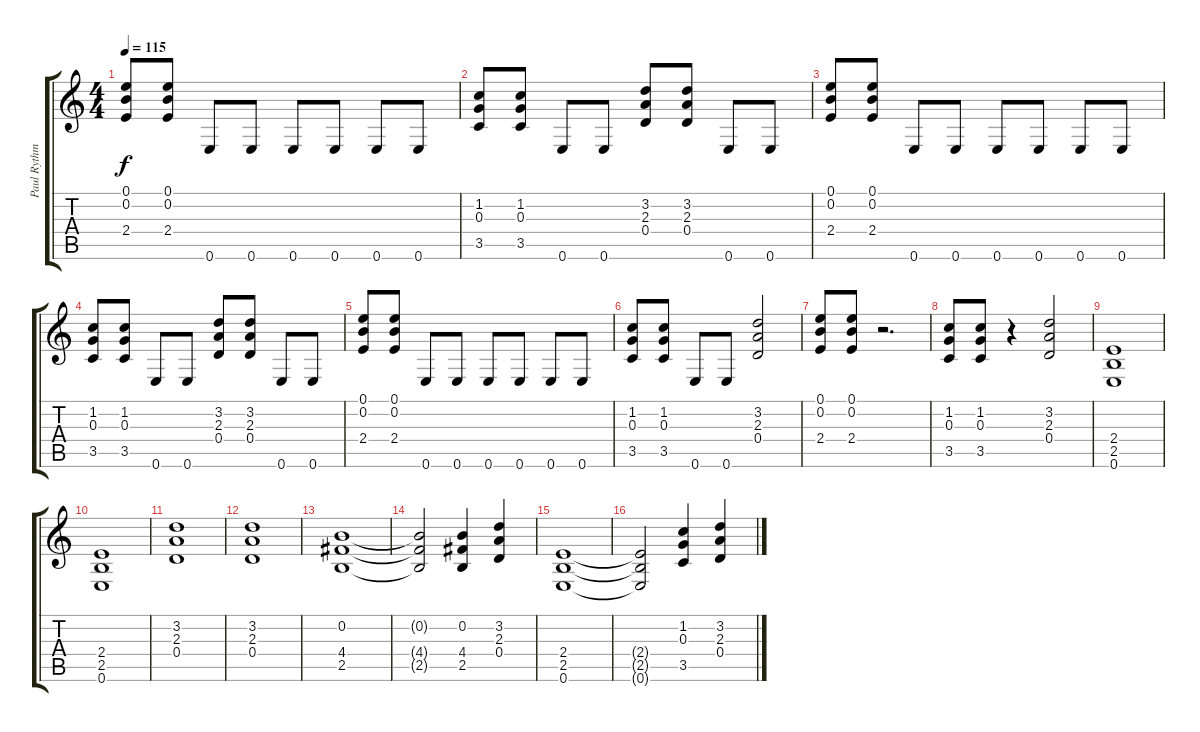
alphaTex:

\track ("Paul Rythm" "Paul Rythm") {instrument distortionguitar}
\staff {score tabs}
\tuning (E4 B3 G3 D3 A2 E2) {hide}
\ts (4 4)
\tempo 115
\clef g2
\ks c
(0.1 0.2 2.4).8{dy f} (0.1 0.2 2.4).8 0.6.8 0.6.8 0.6.8 0.6.8 0.6.8 0.6.8 |
(1.2 0.3 3.5).8 (1.2 0.3 3.5).8 0.6.8 0.6.8 (3.2 2.3 0.4).8 (3.2 2.3 0.4).8 0.6.8 0.6.8 |
(0.1 0.2 2.4).8 (0.1 0.2 2.4).8 0.6.8 0.6.8 0.6.8 0.6.8 0.6.8 0.6.8 |
(1.2 0.3 3.5).8 (1.2 0.3 3.5).8 0.6.8 0.6.8 (3.2 2.3 0.4).8 (3.2 2.3 0.4).8 0.6.8 0.6.8 |
(0.1 0.2 2.4).8 (0.1 0.2 2.4).8 0.6.8 0.6.8 0.6.8 0.6.8 0.6.8 0.6.8 |
(1.2 0.3 3.5).8 (1.2 0.3 3.5).8 0.6.8 0.6.8 (3.2 2.3 0.4).2 |
(0.1 0.2 2.4).8 (0.1 0.2 2.4).8 r.2{d} |
(1.2 0.3 3.5).8 (1.2 0.3 3.5).8 r.4 (3.2 2.3 0.4).2 |
(2.4 2.5 0.6).1 |
(2.4 2.5 0.6).1 |
(3.2 2.3 0.4).1 |
(3.2 2.3 0.4).1 |
(0.2 4.4 2.5).1 |
(0.2{t} 4.4{t} 2.5{t}).2 (0.2 4.4 2.5).4 (3.2 2.3 0.4).4 |
(2.4 2.5 0.6).1 |
(2.4{t} 2.5{t} 0.6{t}).2 (1.2 0.3 3.5).4 (3.2 2.3 0.4).4
